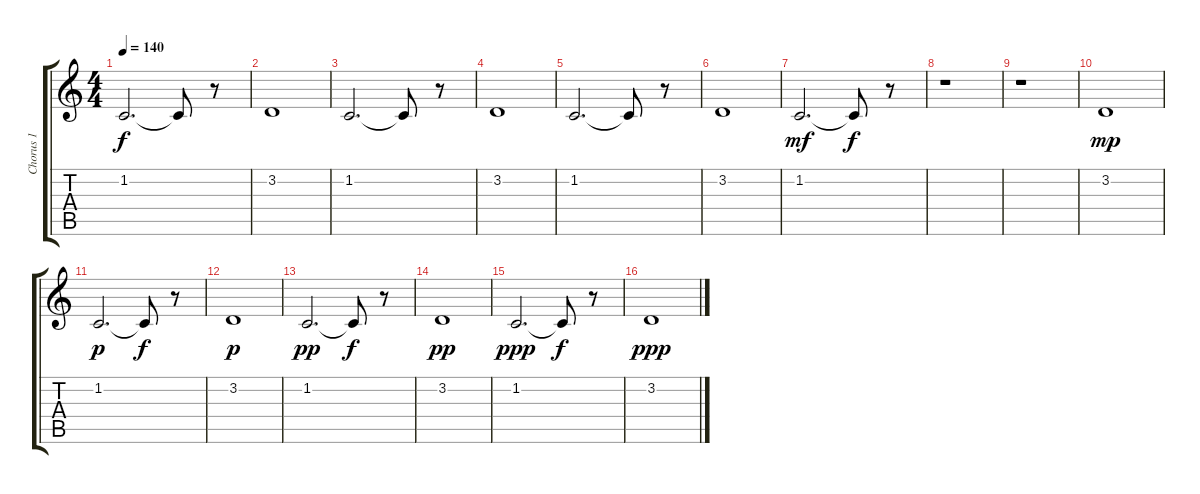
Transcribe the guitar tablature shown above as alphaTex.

\track ("Chorus 1" "Chorus 1") {instrument lead2sawtooth}
\staff {score tabs}
\tuning (E4 B3 G3 D3 A2 E2) {hide}
\ts (4 4)
\tempo 140
\clef g2
\ks c
1.2.2{d dy f} 1.2{t}.8 r.8 |
3.2.1 |
1.2.2{d} 1.2{t}.8 r.8 |
3.2.1 |
1.2.2{d} 1.2{t}.8 r.8 |
3.2.1 |
1.2.2{d dy mf} 1.2{t}.8{dy f} r.8 |
r.1 |
r.1 |
3.2.1{dy mp} |
1.2.2{d dy p} 1.2{t}.8{dy f} r.8 |
3.2.1{dy p} |
1.2.2{d dy pp} 1.2{t}.8{dy f} r.8 |
3.2.1{dy pp} |
1.2.2{d dy ppp} 1.2{t}.8{dy f} r.8 |
3.2.1{dy ppp}
